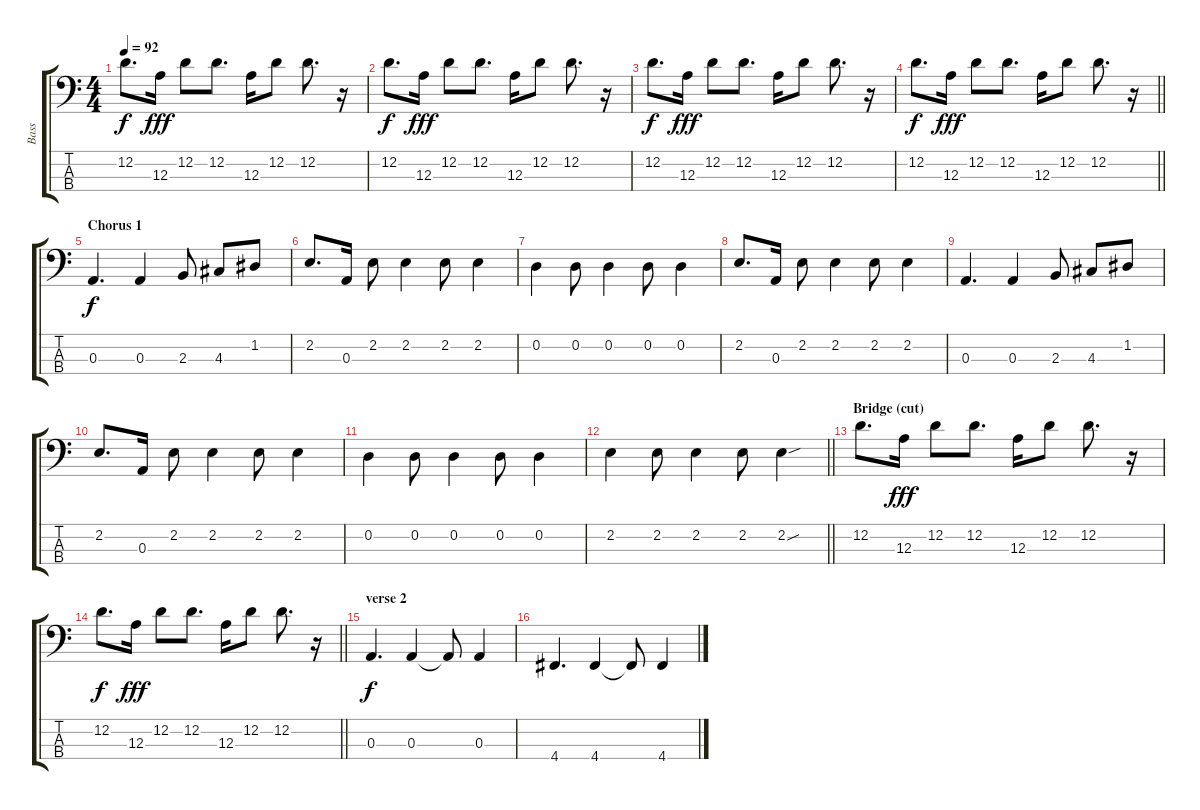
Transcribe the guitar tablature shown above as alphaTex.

\track ("Bass" "Bass") {instrument electricbassfinger}
\staff {score tabs}
\tuning (G2 D2 A1 D1) {hide}
\ts (4 4)
\tempo 92
\clef f4
\ks c
12.2.8{d dy f} 12.3.16{dy fff} 12.2.8 12.2.8{d} 12.3.16 12.2.8 12.2.8{d} r.16 |
12.2.8{d dy f} 12.3.16{dy fff} 12.2.8 12.2.8{d} 12.3.16 12.2.8 12.2.8{d} r.16 |
12.2.8{d dy f} 12.3.16{dy fff} 12.2.8 12.2.8{d} 12.3.16 12.2.8 12.2.8{d} r.16 |
\barLineRight lightlight
12.2.8{d dy f} 12.3.16{dy fff} 12.2.8 12.2.8{d} 12.3.16 12.2.8 12.2.8{d} r.16 |
\section ("" "Chorus 1")
0.3.4{d dy f} 0.3.4 2.3.8 4.3.8 1.2.8 |
2.2.8{d} 0.3.16 2.2.8 2.2.4 2.2.8 2.2.4 |
0.2.4 0.2.8 0.2.4 0.2.8 0.2.4 |
2.2.8{d} 0.3.16 2.2.8 2.2.4 2.2.8 2.2.4 |
0.3.4{d} 0.3.4 2.3.8 4.3.8 1.2.8 |
2.2.8{d} 0.3.16 2.2.8 2.2.4 2.2.8 2.2.4 |
0.2.4 0.2.8 0.2.4 0.2.8 0.2.4 |
\barLineRight lightlight
2.2.4 2.2.8 2.2.4 2.2.8 2.2{sou}.4 |
\section ("" "Bridge (cut)")
12.2.8{d} 12.3.16{dy fff} 12.2.8 12.2.8{d} 12.3.16 12.2.8 12.2.8{d} r.16 |
\barLineRight lightlight
12.2.8{d dy f} 12.3.16{dy fff} 12.2.8 12.2.8{d} 12.3.16 12.2.8 12.2.8{d} r.16 |
\section ("" "verse 2")
0.3.4{d dy f} 0.3.4 0.3{t}.8 0.3.4 |
4.4.4{d} 4.4.4 4.4{t}.8 4.4.4
